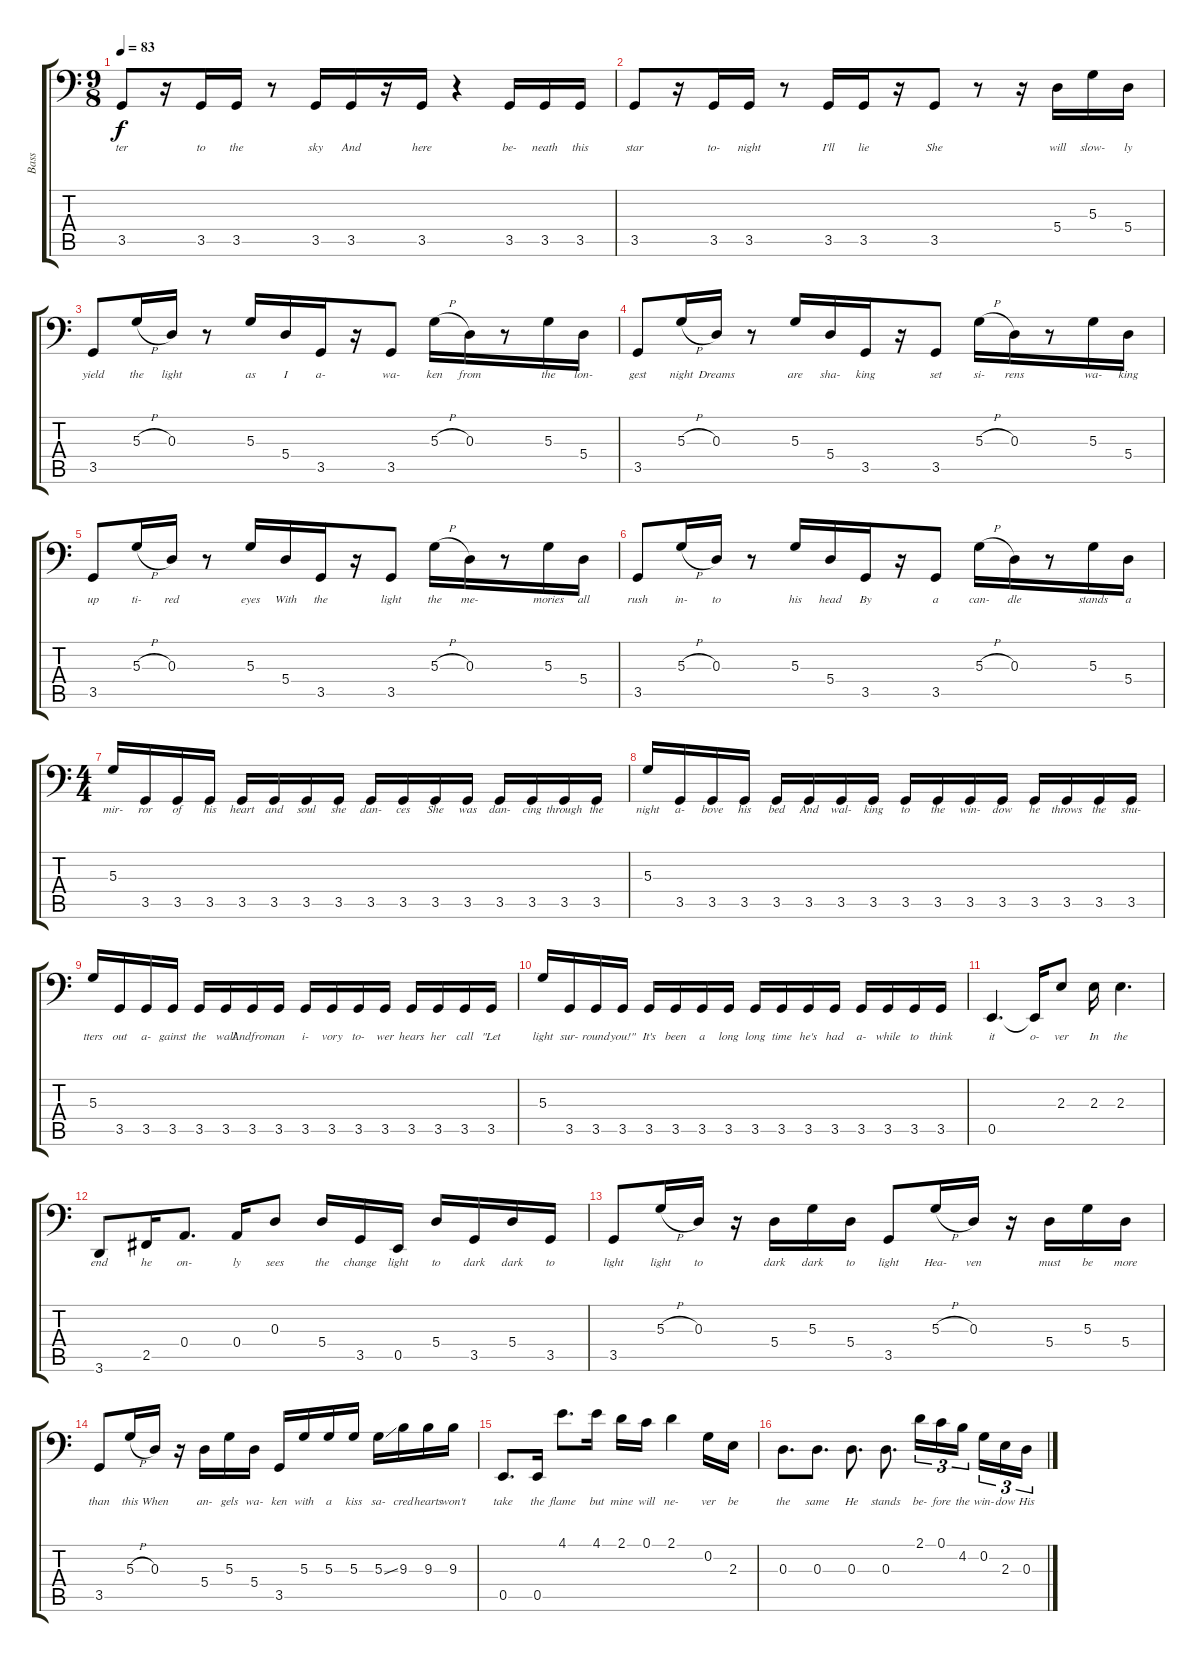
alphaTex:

\track ("Bass" "Bass") {instrument electricbassfinger}
\staff {score tabs}
\tuning (C3 G2 D2 A1 E1 B0) {hide}
\ts (9 8)
\tempo 83
\clef f4
\ks c
3.5.8{lyrics (0 "ter") lyrics (1 "") lyrics (2 "") lyrics (3 "") lyrics (4 "") dy f} r.16 3.5.16{lyrics (0 "to") lyrics (1 "") lyrics (2 "") lyrics (3 "") lyrics (4 "")} 3.5.16{lyrics (0 "the") lyrics (1 "") lyrics (2 "") lyrics (3 "") lyrics (4 "")} r.8 3.5.16{lyrics (0 "sky") lyrics (1 "") lyrics (2 "") lyrics (3 "") lyrics (4 "")} 3.5.16{lyrics (0 "And") lyrics (1 "") lyrics (2 "") lyrics (3 "") lyrics (4 "")} r.16 3.5.16{lyrics (0 "here") lyrics (1 "") lyrics (2 "") lyrics (3 "") lyrics (4 "")} r.4 3.5.16{lyrics (0 "be-") lyrics (1 "") lyrics (2 "") lyrics (3 "") lyrics (4 "")} 3.5.16{lyrics (0 "neath") lyrics (1 "") lyrics (2 "") lyrics (3 "") lyrics (4 "")} 3.5.16{lyrics (0 "this") lyrics (1 "") lyrics (2 "") lyrics (3 "") lyrics (4 "")} |
3.5.8{lyrics (0 "star") lyrics (1 "") lyrics (2 "") lyrics (3 "") lyrics (4 "")} r.16 3.5.16{lyrics (0 "to-") lyrics (1 "") lyrics (2 "") lyrics (3 "") lyrics (4 "")} 3.5.16{lyrics (0 "night") lyrics (1 "") lyrics (2 "") lyrics (3 "") lyrics (4 "")} r.8 3.5.16{lyrics (0 "I'll") lyrics (1 "") lyrics (2 "") lyrics (3 "") lyrics (4 "")} 3.5.16{lyrics (0 "lie") lyrics (1 "") lyrics (2 "") lyrics (3 "") lyrics (4 "")} r.16 3.5.8{lyrics (0 "She") lyrics (1 "") lyrics (2 "") lyrics (3 "") lyrics (4 "")} r.8 r.16 5.4.16{lyrics (0 "will") lyrics (1 "") lyrics (2 "") lyrics (3 "") lyrics (4 "")} 5.3.16{lyrics (0 "slow-") lyrics (1 "") lyrics (2 "") lyrics (3 "") lyrics (4 "")} 5.4.16{lyrics (0 "ly") lyrics (1 "") lyrics (2 "") lyrics (3 "") lyrics (4 "")} |
\section ("" "")
3.5.8{lyrics (0 "yield") lyrics (1 "") lyrics (2 "") lyrics (3 "") lyrics (4 "")} 5.3{h}.16{lyrics (0 "the") lyrics (1 "") lyrics (2 "") lyrics (3 "") lyrics (4 "")} 0.3.16{lyrics (0 "light") lyrics (1 "") lyrics (2 "") lyrics (3 "") lyrics (4 "")} r.8 5.3.16{lyrics (0 "as") lyrics (1 "") lyrics (2 "") lyrics (3 "") lyrics (4 "")} 5.4.16{lyrics (0 "I") lyrics (1 "") lyrics (2 "") lyrics (3 "") lyrics (4 "")} 3.5.16{lyrics (0 "a-") lyrics (1 "") lyrics (2 "") lyrics (3 "") lyrics (4 "")} r.16 3.5.8{lyrics (0 "wa-") lyrics (1 "") lyrics (2 "") lyrics (3 "") lyrics (4 "")} 5.3{h}.16{lyrics (0 "ken") lyrics (1 "") lyrics (2 "") lyrics (3 "") lyrics (4 "")} 0.3.16{lyrics (0 "from") lyrics (1 "") lyrics (2 "") lyrics (3 "") lyrics (4 "")} r.8 5.3.16{lyrics (0 "the") lyrics (1 "") lyrics (2 "") lyrics (3 "") lyrics (4 "")} 5.4.16{lyrics (0 "lon-") lyrics (1 "") lyrics (2 "") lyrics (3 "") lyrics (4 "")} |
3.5.8{lyrics (0 "gest") lyrics (1 "") lyrics (2 "") lyrics (3 "") lyrics (4 "")} 5.3{h}.16{lyrics (0 "night") lyrics (1 "") lyrics (2 "") lyrics (3 "") lyrics (4 "")} 0.3.16{lyrics (0 "Dreams") lyrics (1 "") lyrics (2 "") lyrics (3 "") lyrics (4 "")} r.8 5.3.16{lyrics (0 "are") lyrics (1 "") lyrics (2 "") lyrics (3 "") lyrics (4 "")} 5.4.16{lyrics (0 "sha-") lyrics (1 "") lyrics (2 "") lyrics (3 "") lyrics (4 "")} 3.5.16{lyrics (0 "king") lyrics (1 "") lyrics (2 "") lyrics (3 "") lyrics (4 "")} r.16 3.5.8{lyrics (0 "set") lyrics (1 "") lyrics (2 "") lyrics (3 "") lyrics (4 "")} 5.3{h}.16{lyrics (0 "si-") lyrics (1 "") lyrics (2 "") lyrics (3 "") lyrics (4 "")} 0.3.16{lyrics (0 "rens") lyrics (1 "") lyrics (2 "") lyrics (3 "") lyrics (4 "")} r.8 5.3.16{lyrics (0 "wa-") lyrics (1 "") lyrics (2 "") lyrics (3 "") lyrics (4 "")} 5.4.16{lyrics (0 "king") lyrics (1 "") lyrics (2 "") lyrics (3 "") lyrics (4 "")} |
3.5.8{lyrics (0 "up") lyrics (1 "") lyrics (2 "") lyrics (3 "") lyrics (4 "")} 5.3{h}.16{lyrics (0 "ti-") lyrics (1 "") lyrics (2 "") lyrics (3 "") lyrics (4 "")} 0.3.16{lyrics (0 "red") lyrics (1 "") lyrics (2 "") lyrics (3 "") lyrics (4 "")} r.8 5.3.16{lyrics (0 "eyes") lyrics (1 "") lyrics (2 "") lyrics (3 "") lyrics (4 "")} 5.4.16{lyrics (0 "With") lyrics (1 "") lyrics (2 "") lyrics (3 "") lyrics (4 "")} 3.5.16{lyrics (0 "the") lyrics (1 "") lyrics (2 "") lyrics (3 "") lyrics (4 "")} r.16 3.5.8{lyrics (0 "light") lyrics (1 "") lyrics (2 "") lyrics (3 "") lyrics (4 "")} 5.3{h}.16{lyrics (0 "the") lyrics (1 "") lyrics (2 "") lyrics (3 "") lyrics (4 "")} 0.3.16{lyrics (0 "me-") lyrics (1 "") lyrics (2 "") lyrics (3 "") lyrics (4 "")} r.8 5.3.16{lyrics (0 "mories") lyrics (1 "") lyrics (2 "") lyrics (3 "") lyrics (4 "")} 5.4.16{lyrics (0 "all") lyrics (1 "") lyrics (2 "") lyrics (3 "") lyrics (4 "")} |
3.5.8{lyrics (0 "rush") lyrics (1 "") lyrics (2 "") lyrics (3 "") lyrics (4 "")} 5.3{h}.16{lyrics (0 "in-") lyrics (1 "") lyrics (2 "") lyrics (3 "") lyrics (4 "")} 0.3.16{lyrics (0 "to") lyrics (1 "") lyrics (2 "") lyrics (3 "") lyrics (4 "")} r.8 5.3.16{lyrics (0 "his") lyrics (1 "") lyrics (2 "") lyrics (3 "") lyrics (4 "")} 5.4.16{lyrics (0 "head") lyrics (1 "") lyrics (2 "") lyrics (3 "") lyrics (4 "")} 3.5.16{lyrics (0 "By") lyrics (1 "") lyrics (2 "") lyrics (3 "") lyrics (4 "")} r.16 3.5.8{lyrics (0 "a") lyrics (1 "") lyrics (2 "") lyrics (3 "") lyrics (4 "")} 5.3{h}.16{lyrics (0 "can-") lyrics (1 "") lyrics (2 "") lyrics (3 "") lyrics (4 "")} 0.3.16{lyrics (0 "dle") lyrics (1 "") lyrics (2 "") lyrics (3 "") lyrics (4 "")} r.8 5.3.16{lyrics (0 "stands") lyrics (1 "") lyrics (2 "") lyrics (3 "") lyrics (4 "")} 5.4.16{lyrics (0 "a") lyrics (1 "") lyrics (2 "") lyrics (3 "") lyrics (4 "")} |
\ts (4 4)
\section ("" "")
5.3.16{lyrics (0 "mir-") lyrics (1 "") lyrics (2 "") lyrics (3 "") lyrics (4 "")} 3.5.16{lyrics (0 "ror") lyrics (1 "") lyrics (2 "") lyrics (3 "") lyrics (4 "")} 3.5.16{lyrics (0 "of") lyrics (1 "") lyrics (2 "") lyrics (3 "") lyrics (4 "")} 3.5.16{lyrics (0 "his") lyrics (1 "") lyrics (2 "") lyrics (3 "") lyrics (4 "")} 3.5.16{lyrics (0 "heart") lyrics (1 "") lyrics (2 "") lyrics (3 "") lyrics (4 "")} 3.5.16{lyrics (0 "and") lyrics (1 "") lyrics (2 "") lyrics (3 "") lyrics (4 "")} 3.5.16{lyrics (0 "soul") lyrics (1 "") lyrics (2 "") lyrics (3 "") lyrics (4 "")} 3.5.16{lyrics (0 "she") lyrics (1 "") lyrics (2 "") lyrics (3 "") lyrics (4 "")} 3.5.16{lyrics (0 "dan-") lyrics (1 "") lyrics (2 "") lyrics (3 "") lyrics (4 "")} 3.5.16{lyrics (0 "ces") lyrics (1 "") lyrics (2 "") lyrics (3 "") lyrics (4 "")} 3.5.16{lyrics (0 "She") lyrics (1 "") lyrics (2 "") lyrics (3 "") lyrics (4 "")} 3.5.16{lyrics (0 "was") lyrics (1 "") lyrics (2 "") lyrics (3 "") lyrics (4 "")} 3.5.16{lyrics (0 "dan-") lyrics (1 "") lyrics (2 "") lyrics (3 "") lyrics (4 "")} 3.5.16{lyrics (0 "cing") lyrics (1 "") lyrics (2 "") lyrics (3 "") lyrics (4 "")} 3.5.16{lyrics (0 "through") lyrics (1 "") lyrics (2 "") lyrics (3 "") lyrics (4 "")} 3.5.16{lyrics (0 "the") lyrics (1 "") lyrics (2 "") lyrics (3 "") lyrics (4 "")} |
5.3.16{lyrics (0 "night") lyrics (1 "") lyrics (2 "") lyrics (3 "") lyrics (4 "")} 3.5.16{lyrics (0 "a-") lyrics (1 "") lyrics (2 "") lyrics (3 "") lyrics (4 "")} 3.5.16{lyrics (0 "bove") lyrics (1 "") lyrics (2 "") lyrics (3 "") lyrics (4 "")} 3.5.16{lyrics (0 "his") lyrics (1 "") lyrics (2 "") lyrics (3 "") lyrics (4 "")} 3.5.16{lyrics (0 "bed") lyrics (1 "") lyrics (2 "") lyrics (3 "") lyrics (4 "")} 3.5.16{lyrics (0 "And") lyrics (1 "") lyrics (2 "") lyrics (3 "") lyrics (4 "")} 3.5.16{lyrics (0 "wal-") lyrics (1 "") lyrics (2 "") lyrics (3 "") lyrics (4 "")} 3.5.16{lyrics (0 "king") lyrics (1 "") lyrics (2 "") lyrics (3 "") lyrics (4 "")} 3.5.16{lyrics (0 "to") lyrics (1 "") lyrics (2 "") lyrics (3 "") lyrics (4 "")} 3.5.16{lyrics (0 "the") lyrics (1 "") lyrics (2 "") lyrics (3 "") lyrics (4 "")} 3.5.16{lyrics (0 "win-") lyrics (1 "") lyrics (2 "") lyrics (3 "") lyrics (4 "")} 3.5.16{lyrics (0 "dow") lyrics (1 "") lyrics (2 "") lyrics (3 "") lyrics (4 "")} 3.5.16{lyrics (0 "he") lyrics (1 "") lyrics (2 "") lyrics (3 "") lyrics (4 "")} 3.5.16{lyrics (0 "throws") lyrics (1 "") lyrics (2 "") lyrics (3 "") lyrics (4 "")} 3.5.16{lyrics (0 "the") lyrics (1 "") lyrics (2 "") lyrics (3 "") lyrics (4 "")} 3.5.16{lyrics (0 "shu-") lyrics (1 "") lyrics (2 "") lyrics (3 "") lyrics (4 "")} |
5.3.16{lyrics (0 "tters") lyrics (1 "") lyrics (2 "") lyrics (3 "") lyrics (4 "")} 3.5.16{lyrics (0 "out") lyrics (1 "") lyrics (2 "") lyrics (3 "") lyrics (4 "")} 3.5.16{lyrics (0 "a-") lyrics (1 "") lyrics (2 "") lyrics (3 "") lyrics (4 "")} 3.5.16{lyrics (0 "gainst") lyrics (1 "") lyrics (2 "") lyrics (3 "") lyrics (4 "")} 3.5.16{lyrics (0 "the") lyrics (1 "") lyrics (2 "") lyrics (3 "") lyrics (4 "")} 3.5.16{lyrics (0 "wall") lyrics (1 "") lyrics (2 "") lyrics (3 "") lyrics (4 "")} 3.5.16{lyrics (0 "Andfrom") lyrics (1 "") lyrics (2 "") lyrics (3 "") lyrics (4 "")} 3.5.16{lyrics (0 "an") lyrics (1 "") lyrics (2 "") lyrics (3 "") lyrics (4 "")} 3.5.16{lyrics (0 "i-") lyrics (1 "") lyrics (2 "") lyrics (3 "") lyrics (4 "")} 3.5.16{lyrics (0 "vory") lyrics (1 "") lyrics (2 "") lyrics (3 "") lyrics (4 "")} 3.5.16{lyrics (0 "to-") lyrics (1 "") lyrics (2 "") lyrics (3 "") lyrics (4 "")} 3.5.16{lyrics (0 "wer") lyrics (1 "") lyrics (2 "") lyrics (3 "") lyrics (4 "")} 3.5.16{lyrics (0 "hears") lyrics (1 "") lyrics (2 "") lyrics (3 "") lyrics (4 "")} 3.5.16{lyrics (0 "her") lyrics (1 "") lyrics (2 "") lyrics (3 "") lyrics (4 "")} 3.5.16{lyrics (0 "call") lyrics (1 "") lyrics (2 "") lyrics (3 "") lyrics (4 "")} 3.5.16{lyrics (0 "\"Let") lyrics (1 "") lyrics (2 "") lyrics (3 "") lyrics (4 "")} |
5.3.16{lyrics (0 "light") lyrics (1 "") lyrics (2 "") lyrics (3 "") lyrics (4 "")} 3.5.16{lyrics (0 "sur-") lyrics (1 "") lyrics (2 "") lyrics (3 "") lyrics (4 "")} 3.5.16{lyrics (0 "round") lyrics (1 "") lyrics (2 "") lyrics (3 "") lyrics (4 "")} 3.5.16{lyrics (0 "you!\"") lyrics (1 "") lyrics (2 "") lyrics (3 "") lyrics (4 "")} 3.5.16{lyrics (0 "It's") lyrics (1 "") lyrics (2 "") lyrics (3 "") lyrics (4 "")} 3.5.16{lyrics (0 "been") lyrics (1 "") lyrics (2 "") lyrics (3 "") lyrics (4 "")} 3.5.16{lyrics (0 "a") lyrics (1 "") lyrics (2 "") lyrics (3 "") lyrics (4 "")} 3.5.16{lyrics (0 "long") lyrics (1 "") lyrics (2 "") lyrics (3 "") lyrics (4 "")} 3.5.16{lyrics (0 "long") lyrics (1 "") lyrics (2 "") lyrics (3 "") lyrics (4 "")} 3.5.16{lyrics (0 "time") lyrics (1 "") lyrics (2 "") lyrics (3 "") lyrics (4 "")} 3.5.16{lyrics (0 "he's") lyrics (1 "") lyrics (2 "") lyrics (3 "") lyrics (4 "")} 3.5.16{lyrics (0 "had") lyrics (1 "") lyrics (2 "") lyrics (3 "") lyrics (4 "")} 3.5.16{lyrics (0 "a-") lyrics (1 "") lyrics (2 "") lyrics (3 "") lyrics (4 "")} 3.5.16{lyrics (0 "while") lyrics (1 "") lyrics (2 "") lyrics (3 "") lyrics (4 "")} 3.5.16{lyrics (0 "to") lyrics (1 "") lyrics (2 "") lyrics (3 "") lyrics (4 "")} 3.5.16{lyrics (0 "think") lyrics (1 "") lyrics (2 "") lyrics (3 "") lyrics (4 "")} |
0.5.4{d lyrics (0 "it") lyrics (1 "") lyrics (2 "") lyrics (3 "") lyrics (4 "")} 0.5{t}.16{lyrics (0 "o-") lyrics (1 "") lyrics (2 "") lyrics (3 "") lyrics (4 "")} 2.3.8{lyrics (0 "ver") lyrics (1 "") lyrics (2 "") lyrics (3 "") lyrics (4 "")} 2.3.16{lyrics (0 "In") lyrics (1 "") lyrics (2 "") lyrics (3 "") lyrics (4 "")} 2.3.4{d lyrics (0 "the") lyrics (1 "") lyrics (2 "") lyrics (3 "") lyrics (4 "")} |
3.6.8{lyrics (0 "end") lyrics (1 "") lyrics (2 "") lyrics (3 "") lyrics (4 "")} 2.5.16{lyrics (0 "he") lyrics (1 "") lyrics (2 "") lyrics (3 "") lyrics (4 "")} 0.4.8{d lyrics (0 "on-") lyrics (1 "") lyrics (2 "") lyrics (3 "") lyrics (4 "")} 0.4.16{lyrics (0 "ly") lyrics (1 "") lyrics (2 "") lyrics (3 "") lyrics (4 "")} 0.3.8{lyrics (0 "sees") lyrics (1 "") lyrics (2 "") lyrics (3 "") lyrics (4 "")} 5.4.16{lyrics (0 "the") lyrics (1 "") lyrics (2 "") lyrics (3 "") lyrics (4 "")} 3.5.16{lyrics (0 "change") lyrics (1 "") lyrics (2 "") lyrics (3 "") lyrics (4 "")} 0.5.16{lyrics (0 "light") lyrics (1 "") lyrics (2 "") lyrics (3 "") lyrics (4 "")} 5.4.16{lyrics (0 "to") lyrics (1 "") lyrics (2 "") lyrics (3 "") lyrics (4 "")} 3.5.16{lyrics (0 "dark") lyrics (1 "") lyrics (2 "") lyrics (3 "") lyrics (4 "")} 5.4.16{lyrics (0 "dark") lyrics (1 "") lyrics (2 "") lyrics (3 "") lyrics (4 "")} 3.5.16{lyrics (0 "to") lyrics (1 "") lyrics (2 "") lyrics (3 "") lyrics (4 "")} |
3.5.8{lyrics (0 "light") lyrics (1 "") lyrics (2 "") lyrics (3 "") lyrics (4 "")} 5.3{h}.16{lyrics (0 "light") lyrics (1 "") lyrics (2 "") lyrics (3 "") lyrics (4 "")} 0.3.16{lyrics (0 "to") lyrics (1 "") lyrics (2 "") lyrics (3 "") lyrics (4 "")} r.16 5.4.16{lyrics (0 "dark") lyrics (1 "") lyrics (2 "") lyrics (3 "") lyrics (4 "")} 5.3.16{lyrics (0 "dark") lyrics (1 "") lyrics (2 "") lyrics (3 "") lyrics (4 "")} 5.4.16{lyrics (0 "to") lyrics (1 "") lyrics (2 "") lyrics (3 "") lyrics (4 "")} 3.5.8{lyrics (0 "light") lyrics (1 "") lyrics (2 "") lyrics (3 "") lyrics (4 "")} 5.3{h}.16{lyrics (0 "Hea-") lyrics (1 "") lyrics (2 "") lyrics (3 "") lyrics (4 "")} 0.3.16{lyrics (0 "ven") lyrics (1 "") lyrics (2 "") lyrics (3 "") lyrics (4 "")} r.16 5.4.16{lyrics (0 "must") lyrics (1 "") lyrics (2 "") lyrics (3 "") lyrics (4 "")} 5.3.16{lyrics (0 "be") lyrics (1 "") lyrics (2 "") lyrics (3 "") lyrics (4 "")} 5.4.16{lyrics (0 "more") lyrics (1 "") lyrics (2 "") lyrics (3 "") lyrics (4 "")} |
3.5.8{lyrics (0 "than") lyrics (1 "") lyrics (2 "") lyrics (3 "") lyrics (4 "")} 5.3{h}.16{lyrics (0 "this") lyrics (1 "") lyrics (2 "") lyrics (3 "") lyrics (4 "")} 0.3.16{lyrics (0 "When") lyrics (1 "") lyrics (2 "") lyrics (3 "") lyrics (4 "")} r.16 5.4.16{lyrics (0 "an-") lyrics (1 "") lyrics (2 "") lyrics (3 "") lyrics (4 "")} 5.3.16{lyrics (0 "gels") lyrics (1 "") lyrics (2 "") lyrics (3 "") lyrics (4 "")} 5.4.16{lyrics (0 "wa-") lyrics (1 "") lyrics (2 "") lyrics (3 "") lyrics (4 "")} 3.5.16{lyrics (0 "ken") lyrics (1 "") lyrics (2 "") lyrics (3 "") lyrics (4 "")} 5.3.16{lyrics (0 "with") lyrics (1 "") lyrics (2 "") lyrics (3 "") lyrics (4 "")} 5.3.16{lyrics (0 "a") lyrics (1 "") lyrics (2 "") lyrics (3 "") lyrics (4 "")} 5.3.16{lyrics (0 "kiss") lyrics (1 "") lyrics (2 "") lyrics (3 "") lyrics (4 "")} 5.3{ss}.16{lyrics (0 "sa-") lyrics (1 "") lyrics (2 "") lyrics (3 "") lyrics (4 "")} 9.3.16{lyrics (0 "cred") lyrics (1 "") lyrics (2 "") lyrics (3 "") lyrics (4 "")} 9.3.16{lyrics (0 "hearts") lyrics (1 "") lyrics (2 "") lyrics (3 "") lyrics (4 "")} 9.3.16{lyrics (0 "won't") lyrics (1 "") lyrics (2 "") lyrics (3 "") lyrics (4 "")} |
0.5.8{d lyrics (0 "take") lyrics (1 "") lyrics (2 "") lyrics (3 "") lyrics (4 "")} 0.5.16{lyrics (0 "the") lyrics (1 "") lyrics (2 "") lyrics (3 "") lyrics (4 "")} 4.1.8{d lyrics (0 "flame") lyrics (1 "") lyrics (2 "") lyrics (3 "") lyrics (4 "")} 4.1.16{lyrics (0 "but") lyrics (1 "") lyrics (2 "") lyrics (3 "") lyrics (4 "")} 2.1.16{lyrics (0 "mine") lyrics (1 "") lyrics (2 "") lyrics (3 "") lyrics (4 "")} 0.1.16{lyrics (0 "will") lyrics (1 "") lyrics (2 "") lyrics (3 "") lyrics (4 "")} 2.1.4{lyrics (0 "ne-") lyrics (1 "") lyrics (2 "") lyrics (3 "") lyrics (4 "")} 0.2.16{lyrics (0 "ver") lyrics (1 "") lyrics (2 "") lyrics (3 "") lyrics (4 "")} 2.3.16{lyrics (0 "be") lyrics (1 "") lyrics (2 "") lyrics (3 "") lyrics (4 "")} |
0.3.8{d lyrics (0 "the") lyrics (1 "") lyrics (2 "") lyrics (3 "") lyrics (4 "")} 0.3.8{d lyrics (0 "same") lyrics (1 "") lyrics (2 "") lyrics (3 "") lyrics (4 "")} 0.3.8{d lyrics (0 "He") lyrics (1 "") lyrics (2 "") lyrics (3 "") lyrics (4 "")} 0.3.8{d lyrics (0 "stands") lyrics (1 "") lyrics (2 "") lyrics (3 "") lyrics (4 "")} 2.1.16{tu (3 2) lyrics (0 "be-") lyrics (1 "") lyrics (2 "") lyrics (3 "") lyrics (4 "")} 0.1.16{tu (3 2) lyrics (0 "fore") lyrics (1 "") lyrics (2 "") lyrics (3 "") lyrics (4 "")} 4.2.16{tu (3 2) lyrics (0 "the") lyrics (1 "") lyrics (2 "") lyrics (3 "") lyrics (4 "") beam splitsecondary} 0.2.16{tu (3 2) lyrics (0 "win-") lyrics (1 "") lyrics (2 "") lyrics (3 "") lyrics (4 "")} 2.3.16{tu (3 2) lyrics (0 "dow") lyrics (1 "") lyrics (2 "") lyrics (3 "") lyrics (4 "")} 0.3.16{tu (3 2) lyrics (0 "His") lyrics (1 "") lyrics (2 "") lyrics (3 "") lyrics (4 "")}
